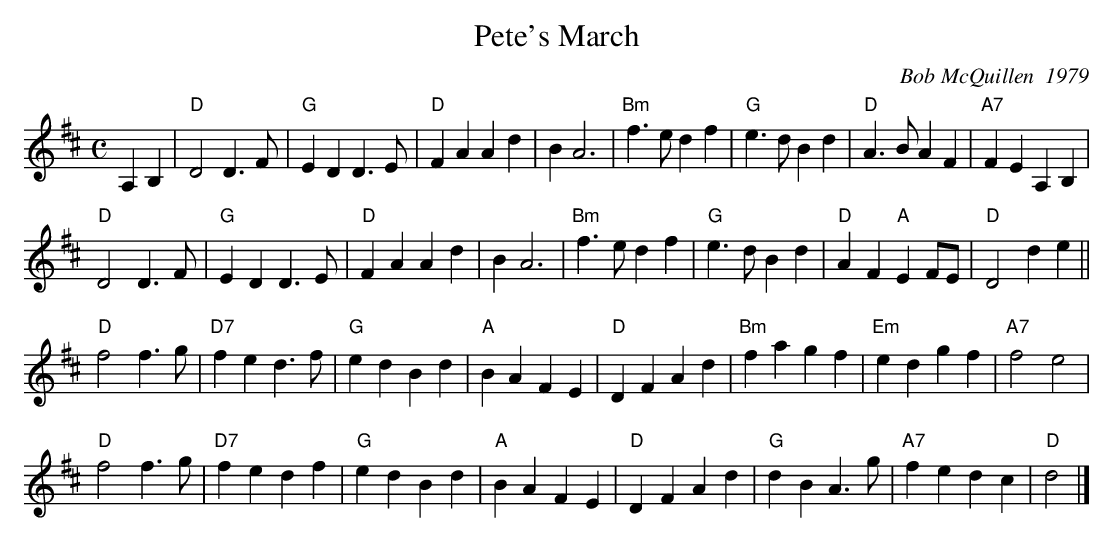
X:1
T: Pete's March
C: Bob McQuillen  1979
M: C
L: 1/4
K: D
A,B, \
| "D"D2  D>F |"G" ED D>E |"D" FA Ad | BA3 | "Bm"f>e df | "G"e>d Bd | "D"A>B AF | "A7"FE A,B, |
"D"D2  D>F |"G" ED D>E |"D" FA Ad | BA3 | "Bm"f>e df | "G"e>d Bd | "D"AF "A"EF/E/ | "D"D2 de ||
"D"f2 f>g | "D7"fe d>f | "G"ed Bd | "A"BA FE |"D" DF Ad | "Bm"fa gf | "Em"ed gf | "A7"f2 e2 |
"D"f2 f>g | "D7"fe df | "G"ed Bd | "A"BA FE |"D" DF Ad | "G"dB A>g | "A7"fe dc | "D"d2 |]
